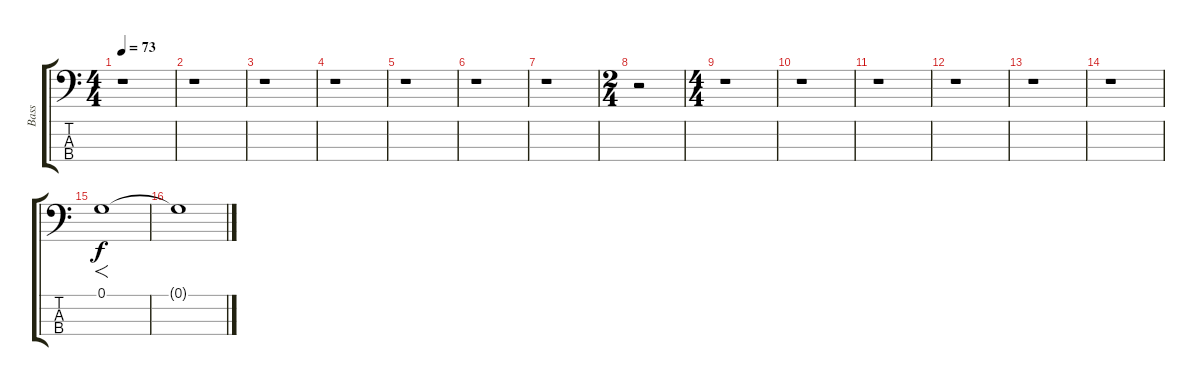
\track ("Bass" "Bass") {instrument electricbassfinger}
\staff {score tabs}
\tuning (G2 D2 A1 E1) {hide}
\ts (4 4)
\tempo 73
\clef f4
\ks c
r.1{dy f} |
r.1 |
r.1 |
r.1 |
r.1 |
r.1 |
r.1 |
\ts (2 4)
r.2 |
\ts (4 4)
r.1 |
r.1 |
r.1 |
r.1 |
r.1 |
r.1 |
0.1.1{f} |
0.1{t}.1
